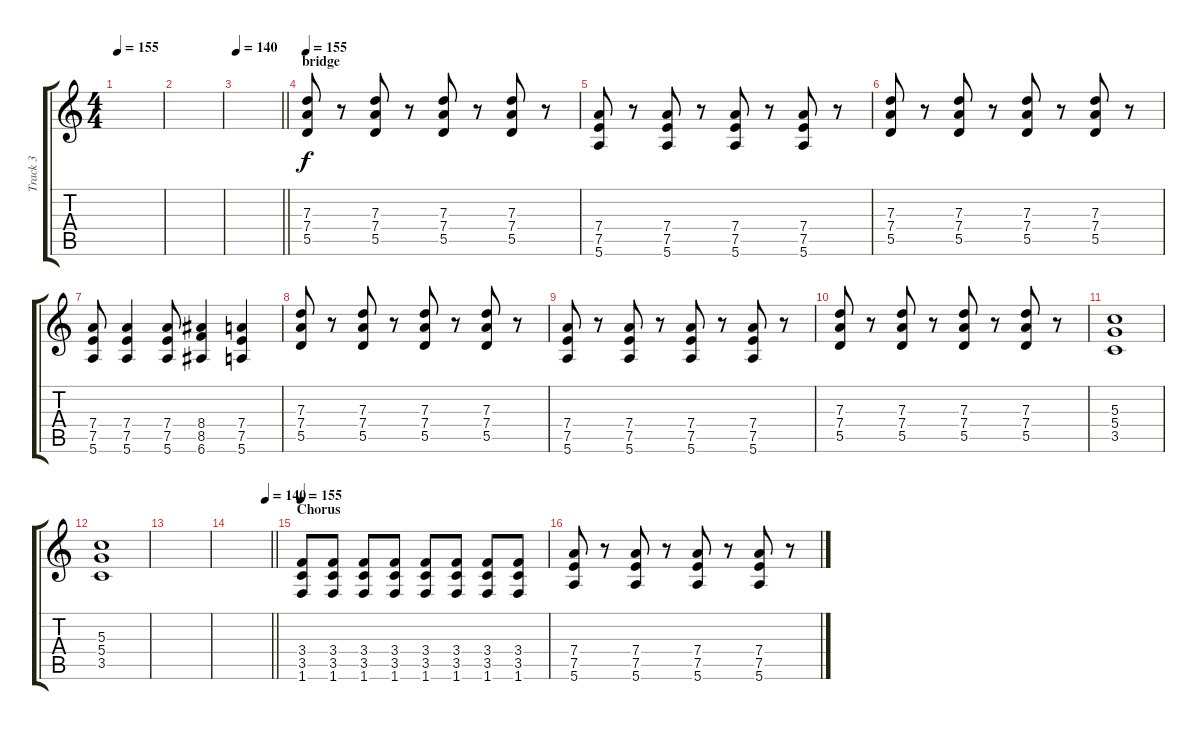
\track ("Track 3" "Track 3") {instrument overdrivenguitar}
\staff {score tabs}
\tuning (E4 B3 G3 D3 A2 E2) {hide}
\ts (4 4)
\tempo 155
\clef g2
\ks c
|
|
\tempo 140
\barLineRight lightlight
|
\section ("" "bridge")
\tempo 155
(7.3 7.4 5.5).8 r.8 (7.3 7.4 5.5).8 r.8 (7.3 7.4 5.5).8 r.8 (7.3 7.4 5.5).8 r.8 |
(7.4 7.5 5.6).8 r.8 (7.4 7.5 5.6).8 r.8 (7.4 7.5 5.6).8 r.8 (7.4 7.5 5.6).8 r.8 |
(7.3 7.4 5.5).8 r.8 (7.3 7.4 5.5).8 r.8 (7.3 7.4 5.5).8 r.8 (7.3 7.4 5.5).8 r.8 |
(7.4 7.5 5.6).8 (7.4 7.5 5.6).4 (7.4 7.5 5.6).8 (8.4 8.5 6.6).4 (7.4 7.5 5.6).4 |
(7.3 7.4 5.5).8 r.8 (7.3 7.4 5.5).8 r.8 (7.3 7.4 5.5).8 r.8 (7.3 7.4 5.5).8 r.8 |
(7.4 7.5 5.6).8 r.8 (7.4 7.5 5.6).8 r.8 (7.4 7.5 5.6).8 r.8 (7.4 7.5 5.6).8 r.8 |
(7.3 7.4 5.5).8 r.8 (7.3 7.4 5.5).8 r.8 (7.3 7.4 5.5).8 r.8 (7.3 7.4 5.5).8 r.8 |
(5.3 5.4 3.5).1 |
(5.3 5.4 3.5).1 |
|
\tempo (140 0.875)
\barLineRight lightlight
|
\section ("" "Chorus")
\tempo 155
(3.4 3.5 1.6).8 (3.4 3.5 1.6).8 (3.4 3.5 1.6).8 (3.4 3.5 1.6).8 (3.4 3.5 1.6).8 (3.4 3.5 1.6).8 (3.4 3.5 1.6).8 (3.4 3.5 1.6).8 |
(7.4 7.5 5.6).8 r.8 (7.4 7.5 5.6).8 r.8 (7.4 7.5 5.6).8 r.8 (7.4 7.5 5.6).8 r.8
